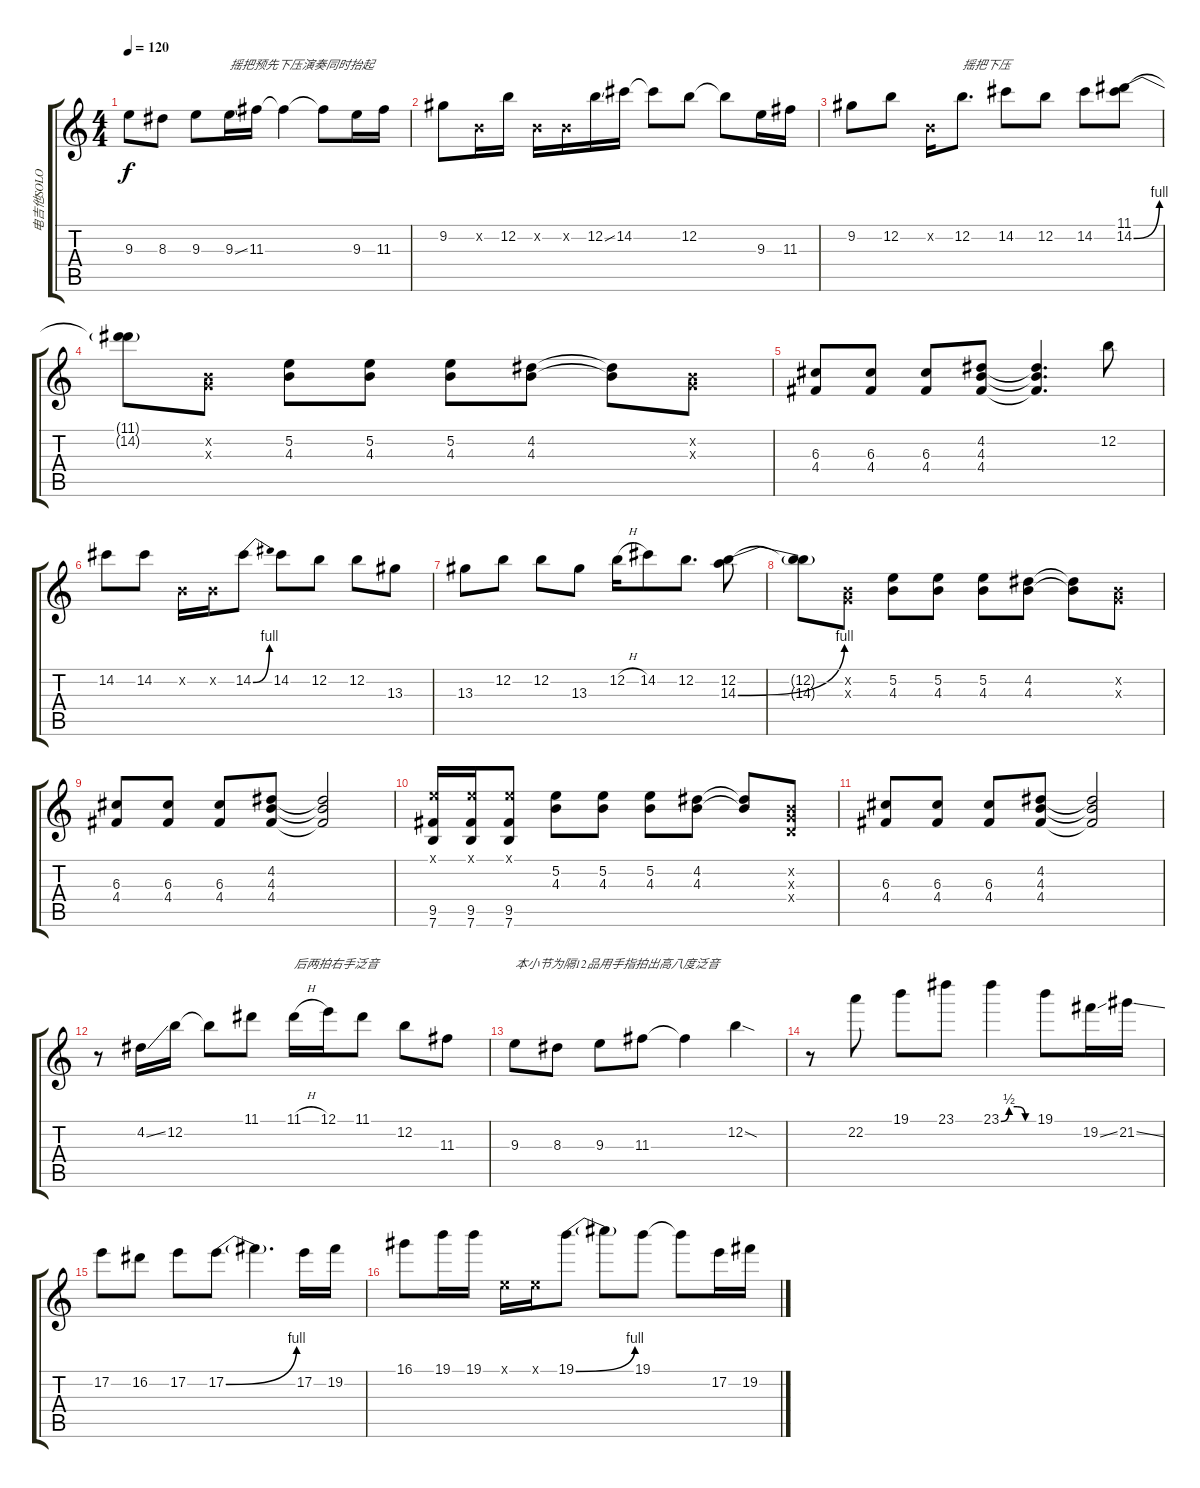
\track ("电吉他SOLO" "电吉他SOLO") {instrument overdrivenguitar}
\staff {score tabs}
\tuning (E4 B3 G3 D3 A2 E2) {hide}
\ts (4 4)
\tempo 120
\clef g2
\ks c
9.3.8{dy f} 8.3.8 9.3.8 9.3{ss}.16{txt "摇把预先下压演奏同时抬起"} 11.3.16 11.3{t}.4 11.3{t}.8 9.3.16 11.3.16 |
9.2.8 0.2{x}.16 12.2.16 0.2{x}.16 0.2{x}.16 12.2{ss}.16 14.2.16 14.2{t}.8 12.2.8 12.2{t}.8 9.3.16 11.3.16 |
9.2.8 12.2.8 0.2{x}.16 12.2.8{d txt "摇把下压"} 14.2.8 12.2.8 14.2.8 (11.1 14.2{be (bend 0 0 60 4)}).8 |
(11.1{t} 14.2{t}).8 (0.2{x} 0.3{x}).8 (5.2 4.3).8 (5.2 4.3).8 (5.2 4.3).8 (4.2 4.3).8 (4.2{t} 4.3{t}).8 (0.2{x} 0.3{x}).8 |
(6.3 4.4).8 (6.3 4.4).8 (6.3 4.4).8 (4.2 4.3 4.4).8 (4.2{t} 4.3{t} 4.4{t}).4{d} 12.2.8 |
14.2.8 14.2.8 0.2{x}.16 0.2{x}.16 14.2{be (bend 0 0 60 4)}.8 14.2.8 12.2.8 12.2.8 13.3.8 |
13.3.8 12.2.8 12.2.8 13.3.8 12.2{h}.16 14.2.8 12.2.8{d} (12.2 14.3{be (bend 0 0 60 4)}).8 |
(12.2{t} 14.3{t}).8 (0.2{x} 0.3{x}).8 (5.2 4.3).8 (5.2 4.3).8 (5.2 4.3).8 (4.2 4.3).8 (4.2{t} 4.3{t}).8 (0.2{x} 0.3{x}).8 |
(6.3 4.4).8 (6.3 4.4).8 (6.3 4.4).8 (4.2 4.3 4.4).8 (4.2{t} 4.3{t} 4.4{t}).2 |
(0.1{x} 9.5 7.6).16 (0.1{x} 9.5 7.6).16 (0.1{x} 9.5 7.6).8 (5.2 4.3).8 (5.2 4.3).8 (5.2 4.3).8 (4.2 4.3).8 (4.2{t} 4.3{t}).8 (0.2{x} 0.3{x} 0.4{x}).8 |
(6.3 4.4).8 (6.3 4.4).8 (6.3 4.4).8 (4.2 4.3 4.4).8 (4.2{t} 4.3{t} 4.4{t}).2 |
r.8 4.2{ss}.16 12.2.16 12.2{t}.8 11.1.8 11.1{h}.16{txt "后两拍右手泛音"} 12.1.16 11.1.8 12.2.8 11.3.8 |
9.3.8{txt "本小节为隔12品用手指拍出高八度泛音"} 8.3.8 9.3.8 11.3.8 11.3{t}.4 12.2{sod}.4 |
r.8 22.2.8 19.1.8 23.1.8 23.1{be (custom 0 0 15 2 30 2 45 0 60 0)}.4 19.1.8 19.2{ss}.16 21.2{ss}.16 |
17.2.8 16.2.8 17.2.8 17.2{be (bend 0 0 60 4)}.8 17.2{t}.4{d} 17.2.16 19.2.16 |
16.1.8 19.1.16 19.1.16 0.1{x}.16 0.1{x}.16 19.1{be (bend 0 0 60 4)}.8 19.1{t}.8 19.1.8 19.1{t}.8 17.2.16 19.2.16
